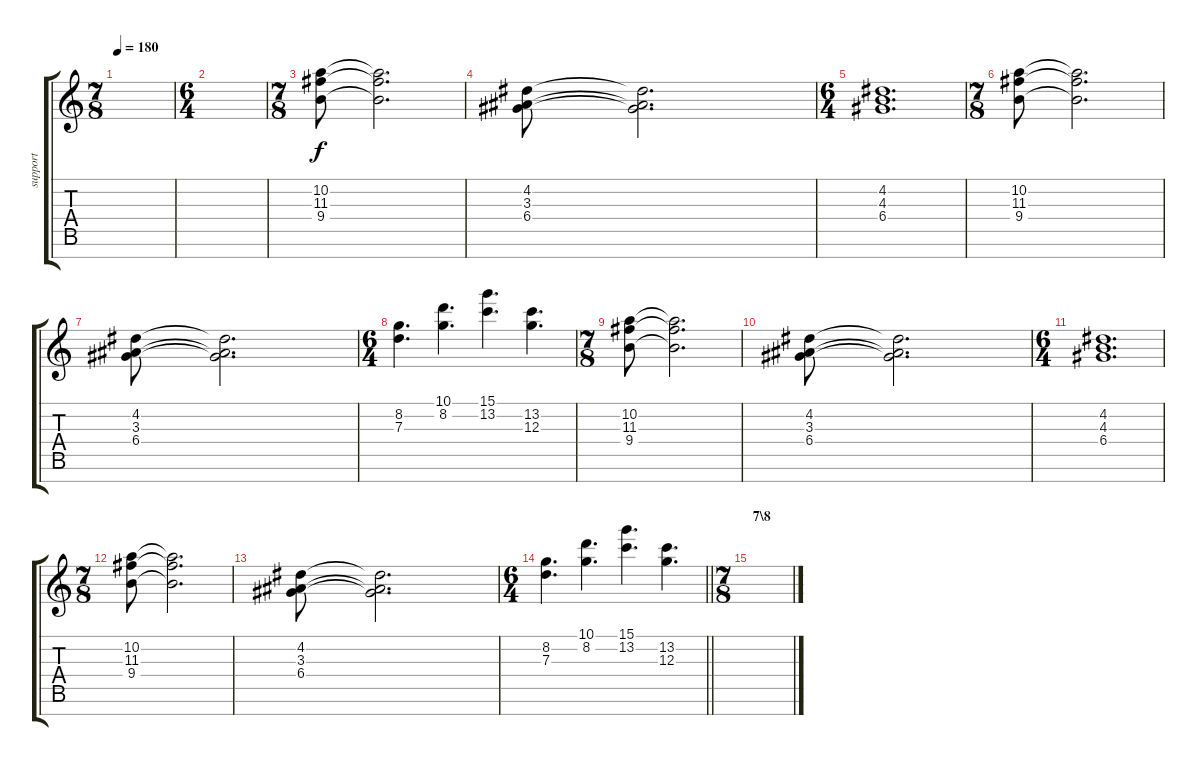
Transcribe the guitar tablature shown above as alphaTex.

\track ("support" "support") {instrument electricguitarclean}
\staff {score tabs}
\tuning (E4 B3 G3 D3 A2 E2 B1) {hide}
\ts (7 8)
\tempo 180
\clef g2
\ks c
|
\ts (6 4)
|
\ts (7 8)
(10.2 11.3 9.4).8 (10.2{t} 11.3{t} 9.4{t}).2{d} |
(4.2 3.3 6.4).8 (4.2{t} 3.3{t} 6.4{t}).2{d} |
\ts (6 4)
(4.2 4.3 6.4).1{d} |
\ts (7 8)
(10.2 11.3 9.4).8 (10.2{t} 11.3{t} 9.4{t}).2{d} |
(4.2 3.3 6.4).8 (4.2{t} 3.3{t} 6.4{t}).2{d} |
\ts (6 4)
(8.2 7.3).4{d} (10.1 8.2).4{d} (15.1 13.2).4{d} (13.2 12.3).4{d} |
\ts (7 8)
(10.2 11.3 9.4).8 (10.2{t} 11.3{t} 9.4{t}).2{d} |
(4.2 3.3 6.4).8 (4.2{t} 3.3{t} 6.4{t}).2{d} |
\ts (6 4)
(4.2 4.3 6.4).1{d} |
\ts (7 8)
(10.2 11.3 9.4).8 (10.2{t} 11.3{t} 9.4{t}).2{d} |
(4.2 3.3 6.4).8 (4.2{t} 3.3{t} 6.4{t}).2{d} |
\ts (6 4)
\barLineRight lightlight
(8.2 7.3).4{d} (10.1 8.2).4{d} (15.1 13.2).4{d} (13.2 12.3).4{d} |
\ts (7 8)
\section ("" "7\\8")
